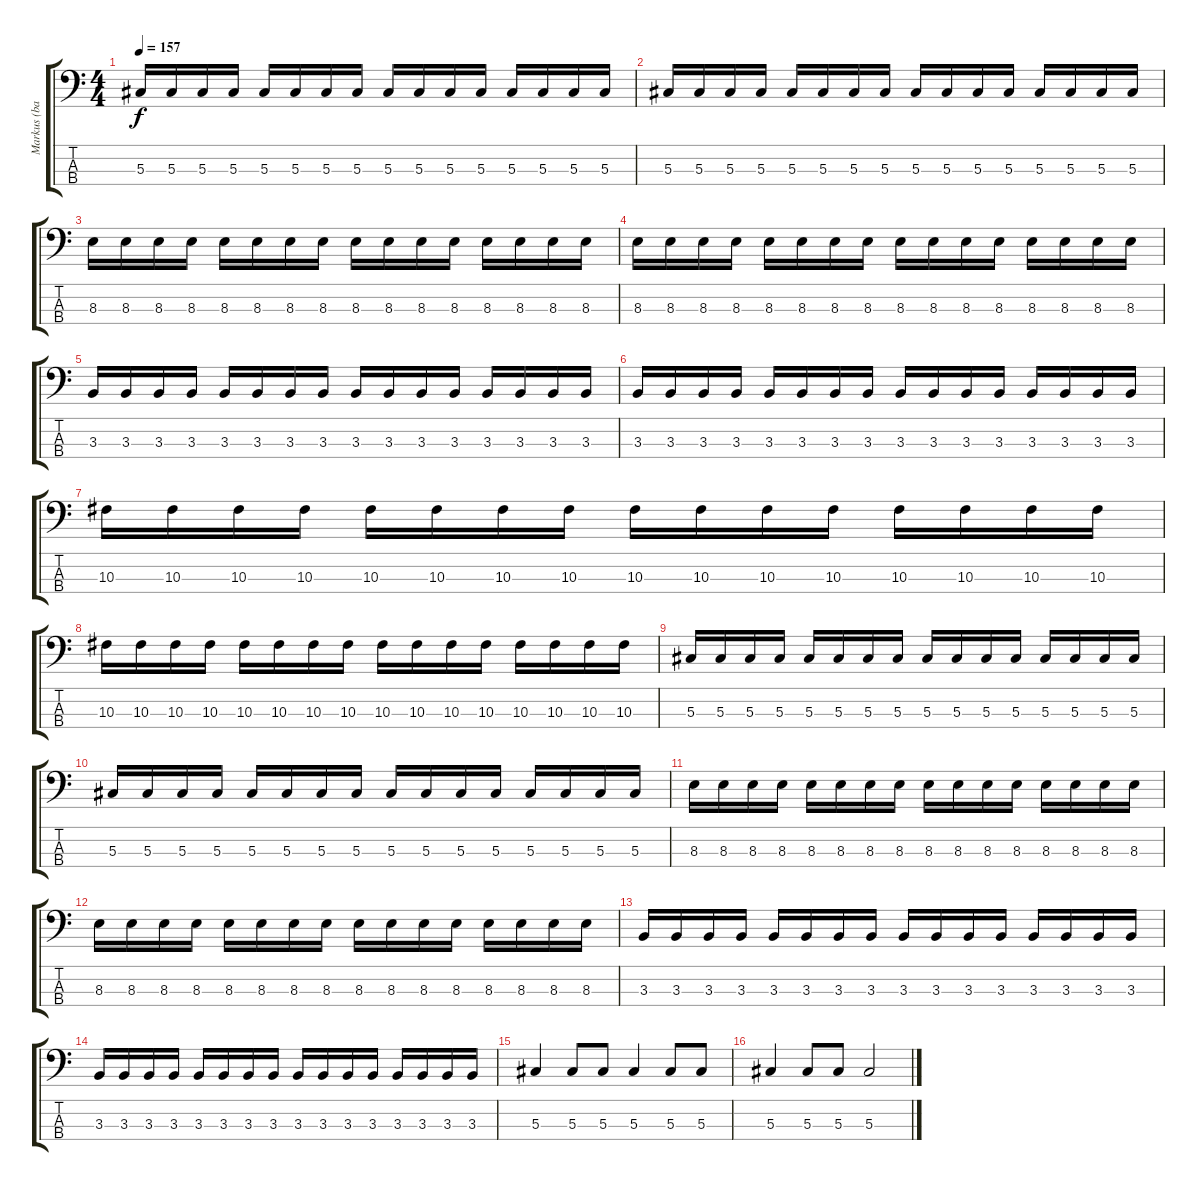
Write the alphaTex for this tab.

\track ("Markus (bass)" "Markus (ba") {instrument electricbassfinger}
\staff {score tabs}
\tuning (Gb2 Db2 Ab1 Eb1) {hide}
\ts (4 4)
\tempo 157
\clef f4
\ks c
5.3.16{dy f} 5.3.16 5.3.16 5.3.16 5.3.16 5.3.16 5.3.16 5.3.16 5.3.16 5.3.16 5.3.16 5.3.16 5.3.16 5.3.16 5.3.16 5.3.16 |
5.3.16 5.3.16 5.3.16 5.3.16 5.3.16 5.3.16 5.3.16 5.3.16 5.3.16 5.3.16 5.3.16 5.3.16 5.3.16 5.3.16 5.3.16 5.3.16 |
8.3.16 8.3.16 8.3.16 8.3.16 8.3.16 8.3.16 8.3.16 8.3.16 8.3.16 8.3.16 8.3.16 8.3.16 8.3.16 8.3.16 8.3.16 8.3.16 |
8.3.16 8.3.16 8.3.16 8.3.16 8.3.16 8.3.16 8.3.16 8.3.16 8.3.16 8.3.16 8.3.16 8.3.16 8.3.16 8.3.16 8.3.16 8.3.16 |
3.3.16 3.3.16 3.3.16 3.3.16 3.3.16 3.3.16 3.3.16 3.3.16 3.3.16 3.3.16 3.3.16 3.3.16 3.3.16 3.3.16 3.3.16 3.3.16 |
3.3.16 3.3.16 3.3.16 3.3.16 3.3.16 3.3.16 3.3.16 3.3.16 3.3.16 3.3.16 3.3.16 3.3.16 3.3.16 3.3.16 3.3.16 3.3.16 |
10.3.16 10.3.16 10.3.16 10.3.16 10.3.16 10.3.16 10.3.16 10.3.16 10.3.16 10.3.16 10.3.16 10.3.16 10.3.16 10.3.16 10.3.16 10.3.16 |
10.3.16 10.3.16 10.3.16 10.3.16 10.3.16 10.3.16 10.3.16 10.3.16 10.3.16 10.3.16 10.3.16 10.3.16 10.3.16 10.3.16 10.3.16 10.3.16 |
5.3.16 5.3.16 5.3.16 5.3.16 5.3.16 5.3.16 5.3.16 5.3.16 5.3.16 5.3.16 5.3.16 5.3.16 5.3.16 5.3.16 5.3.16 5.3.16 |
5.3.16 5.3.16 5.3.16 5.3.16 5.3.16 5.3.16 5.3.16 5.3.16 5.3.16 5.3.16 5.3.16 5.3.16 5.3.16 5.3.16 5.3.16 5.3.16 |
8.3.16 8.3.16 8.3.16 8.3.16 8.3.16 8.3.16 8.3.16 8.3.16 8.3.16 8.3.16 8.3.16 8.3.16 8.3.16 8.3.16 8.3.16 8.3.16 |
8.3.16 8.3.16 8.3.16 8.3.16 8.3.16 8.3.16 8.3.16 8.3.16 8.3.16 8.3.16 8.3.16 8.3.16 8.3.16 8.3.16 8.3.16 8.3.16 |
3.3.16 3.3.16 3.3.16 3.3.16 3.3.16 3.3.16 3.3.16 3.3.16 3.3.16 3.3.16 3.3.16 3.3.16 3.3.16 3.3.16 3.3.16 3.3.16 |
3.3.16 3.3.16 3.3.16 3.3.16 3.3.16 3.3.16 3.3.16 3.3.16 3.3.16 3.3.16 3.3.16 3.3.16 3.3.16 3.3.16 3.3.16 3.3.16 |
5.3.4 5.3.8 5.3.8 5.3.4 5.3.8 5.3.8 |
5.3.4 5.3.8 5.3.8 5.3.2
